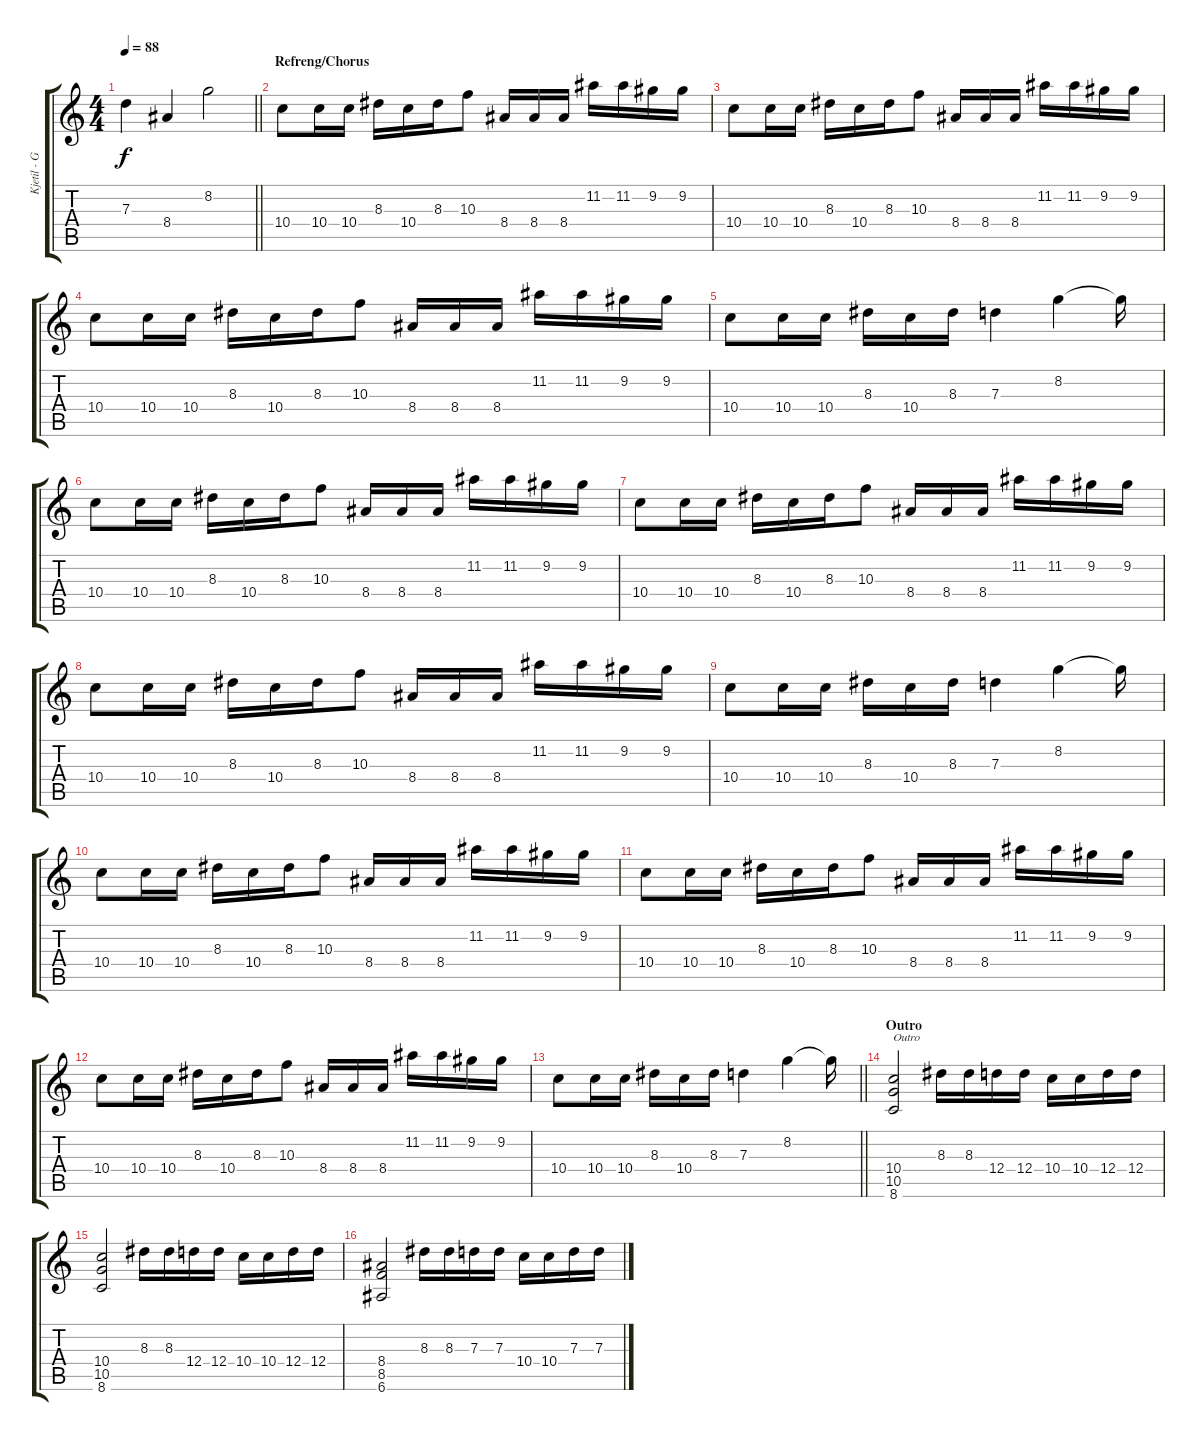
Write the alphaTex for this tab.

\track ("Kjetil - Gitar" "Kjetil - G") {instrument distortionguitar}
\staff {score tabs}
\tuning (E4 B3 G3 D3 A2 E2) {hide}
\ts (4 4)
\tempo 88
\clef g2
\barLineRight lightlight
\ks c
7.3.4{dy f} 8.4.4 8.2.2 |
\section ("" "Refreng/Chorus")
10.4.8 10.4.16 10.4.16 8.3.16 10.4.16 8.3.16 10.3.8 8.4.16 8.4.16 8.4.16 11.2.16 11.2.16 9.2.16 9.2.16 |
10.4.8 10.4.16 10.4.16 8.3.16 10.4.16 8.3.16 10.3.8 8.4.16 8.4.16 8.4.16 11.2.16 11.2.16 9.2.16 9.2.16 |
10.4.8 10.4.16 10.4.16 8.3.16 10.4.16 8.3.16 10.3.8 8.4.16 8.4.16 8.4.16 11.2.16 11.2.16 9.2.16 9.2.16 |
10.4.8 10.4.16 10.4.16 8.3.16 10.4.16 8.3.16 7.3.4 8.2.4 8.2{t}.16 |
10.4.8 10.4.16 10.4.16 8.3.16 10.4.16 8.3.16 10.3.8 8.4.16 8.4.16 8.4.16 11.2.16 11.2.16 9.2.16 9.2.16 |
10.4.8 10.4.16 10.4.16 8.3.16 10.4.16 8.3.16 10.3.8 8.4.16 8.4.16 8.4.16 11.2.16 11.2.16 9.2.16 9.2.16 |
10.4.8 10.4.16 10.4.16 8.3.16 10.4.16 8.3.16 10.3.8 8.4.16 8.4.16 8.4.16 11.2.16 11.2.16 9.2.16 9.2.16 |
10.4.8 10.4.16 10.4.16 8.3.16 10.4.16 8.3.16 7.3.4 8.2.4 8.2{t}.16 |
10.4.8 10.4.16 10.4.16 8.3.16 10.4.16 8.3.16 10.3.8 8.4.16 8.4.16 8.4.16 11.2.16 11.2.16 9.2.16 9.2.16 |
10.4.8 10.4.16 10.4.16 8.3.16 10.4.16 8.3.16 10.3.8 8.4.16 8.4.16 8.4.16 11.2.16 11.2.16 9.2.16 9.2.16 |
10.4.8 10.4.16 10.4.16 8.3.16 10.4.16 8.3.16 10.3.8 8.4.16 8.4.16 8.4.16 11.2.16 11.2.16 9.2.16 9.2.16 |
\barLineRight lightlight
10.4.8 10.4.16 10.4.16 8.3.16 10.4.16 8.3.16 7.3.4 8.2.4 8.2{t}.16 |
\section ("" "Outro")
(10.4 10.5 8.6).2{txt "Outro"} 8.3.16 8.3.16 12.4.16 12.4.16 10.4.16 10.4.16 12.4.16 12.4.16 |
(10.4 10.5 8.6).2 8.3.16 8.3.16 12.4.16 12.4.16 10.4.16 10.4.16 12.4.16 12.4.16 |
(8.4 8.5 6.6).2 8.3.16 8.3.16 7.3.16 7.3.16 10.4.16 10.4.16 7.3.16 7.3.16
